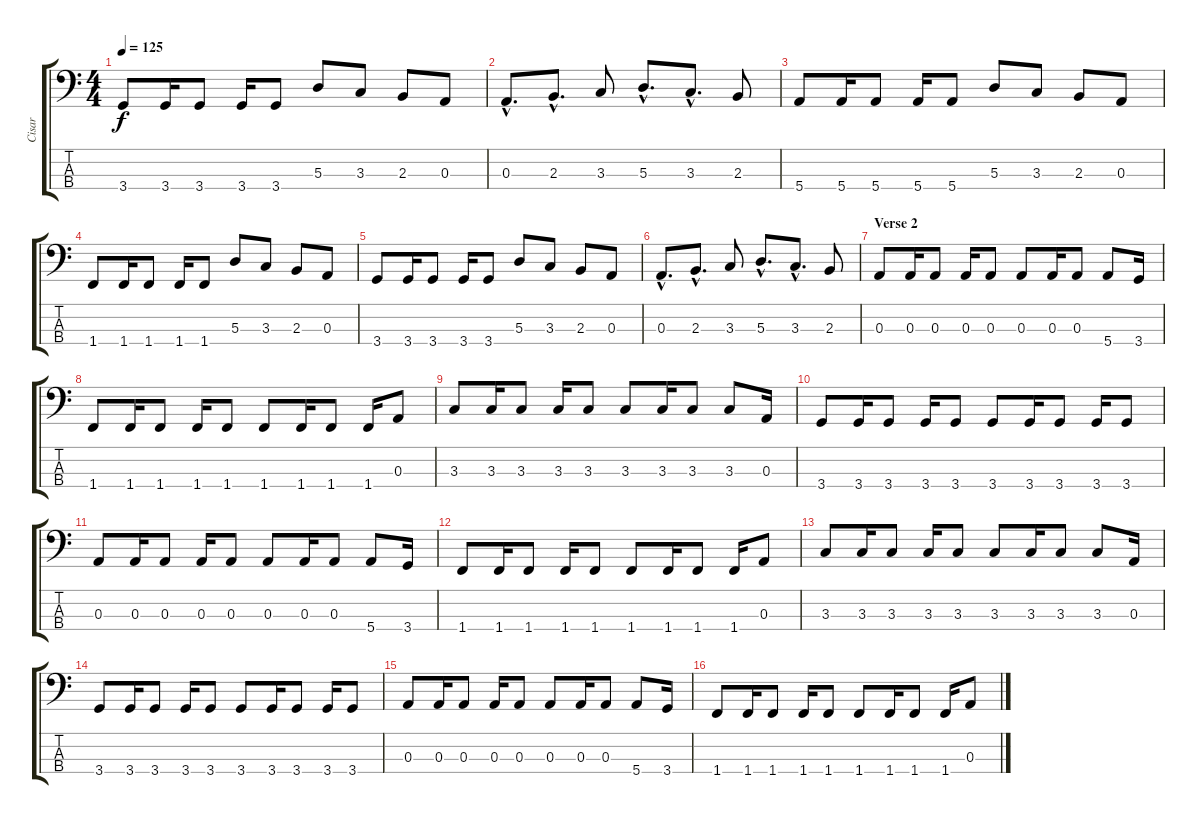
\track ("Cisar" "Cisar") {instrument electricbassfinger}
\staff {score tabs}
\tuning (G2 D2 A1 E1) {hide}
\ts (4 4)
\tempo 125
\clef f4
\ks c
3.4.8{dy f} 3.4.16 3.4.8 3.4.16 3.4.8 5.3.8 3.3.8 2.3.8 0.3.8 |
0.3{hac}.8{d} 2.3{hac}.8{d} 3.3.8 5.3{hac}.8{d} 3.3{hac}.8{d} 2.3.8 |
5.4.8 5.4.16 5.4.8 5.4.16 5.4.8 5.3.8 3.3.8 2.3.8 0.3.8 |
1.4.8 1.4.16 1.4.8 1.4.16 1.4.8 5.3.8 3.3.8 2.3.8 0.3.8 |
3.4.8 3.4.16 3.4.8 3.4.16 3.4.8 5.3.8 3.3.8 2.3.8 0.3.8 |
0.3{hac}.8{d} 2.3{hac}.8{d} 3.3.8 5.3{hac}.8{d} 3.3{hac}.8{d} 2.3.8 |
\section ("" "Verse 2")
0.3.8 0.3.16 0.3.8 0.3.16 0.3.8 0.3.8 0.3.16 0.3.8 5.4.8 3.4.16 |
1.4.8 1.4.16 1.4.8 1.4.16 1.4.8 1.4.8 1.4.16 1.4.8 1.4.16 0.3.8 |
3.3.8 3.3.16 3.3.8 3.3.16 3.3.8 3.3.8 3.3.16 3.3.8 3.3.8 0.3.16 |
3.4.8 3.4.16 3.4.8 3.4.16 3.4.8 3.4.8 3.4.16 3.4.8 3.4.16 3.4.8 |
0.3.8 0.3.16 0.3.8 0.3.16 0.3.8 0.3.8 0.3.16 0.3.8 5.4.8 3.4.16 |
1.4.8 1.4.16 1.4.8 1.4.16 1.4.8 1.4.8 1.4.16 1.4.8 1.4.16 0.3.8 |
3.3.8 3.3.16 3.3.8 3.3.16 3.3.8 3.3.8 3.3.16 3.3.8 3.3.8 0.3.16 |
3.4.8 3.4.16 3.4.8 3.4.16 3.4.8 3.4.8 3.4.16 3.4.8 3.4.16 3.4.8 |
0.3.8 0.3.16 0.3.8 0.3.16 0.3.8 0.3.8 0.3.16 0.3.8 5.4.8 3.4.16 |
1.4.8 1.4.16 1.4.8 1.4.16 1.4.8 1.4.8 1.4.16 1.4.8 1.4.16 0.3.8
